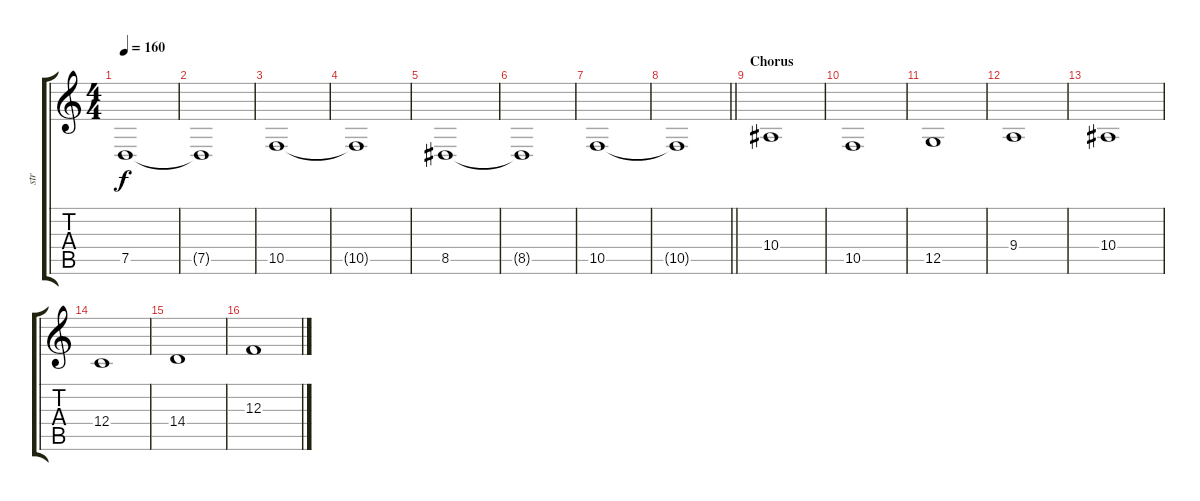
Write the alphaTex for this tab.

\track ("str" "str") {instrument stringensemble2}
\staff {score tabs}
\tuning (D4 A3 F3 C3 G2 D2) {hide}
\ts (4 4)
\tempo 160
\clef g2
\ks c
7.5.1{dy f} |
7.5{t}.1 |
10.5.1 |
10.5{t}.1 |
8.5.1 |
8.5{t}.1 |
10.5.1 |
\barLineRight lightlight
10.5{t}.1 |
\section ("" "Chorus")
10.4.1 |
10.5.1 |
12.5.1 |
9.4.1 |
10.4.1 |
12.4.1 |
14.4.1 |
12.3.1
